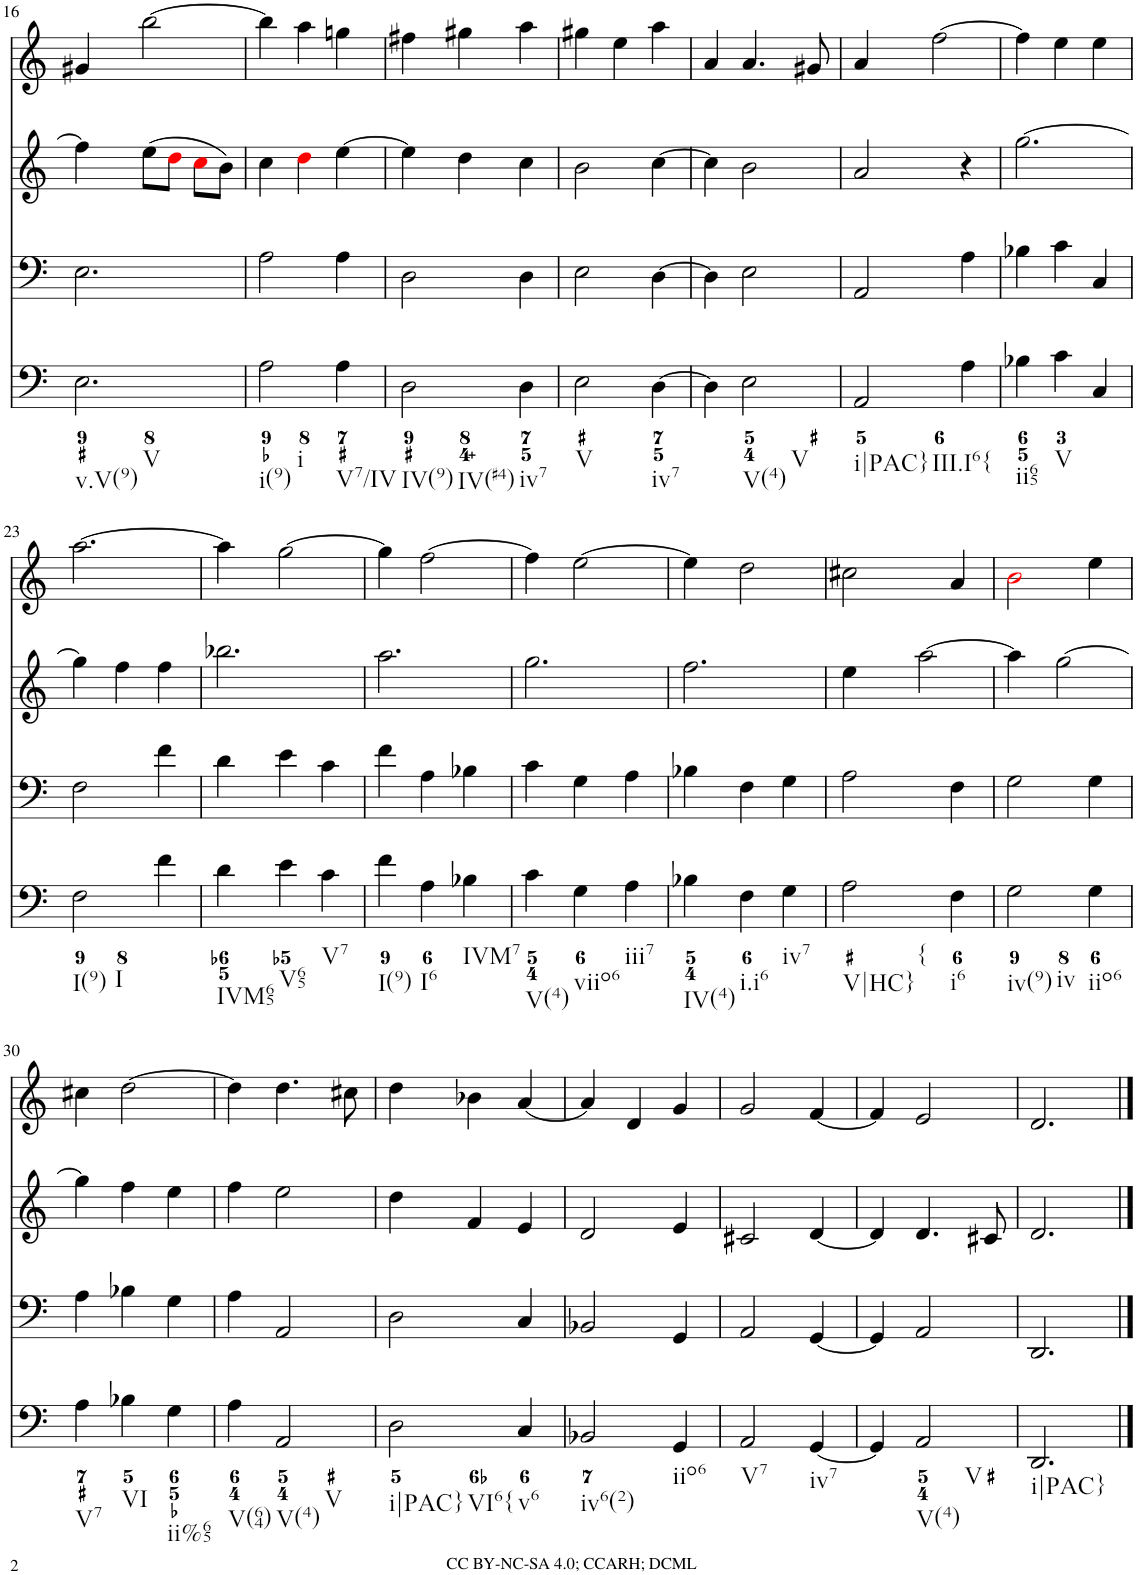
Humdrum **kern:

**kern	**kern	**kern	**kern
*part4	*part3	*part2	*part1
*staff4	*staff3	*staff2	*staff1
*I"Piano	*I"Piano	*I"Piano	*I"Piano
*I'Pno	*I'Pno	*I'Pno	*I'Pno
!!LO:PB:g=z
*clefF4	*clefF4	*clefG2	*clefG2
*k[]	*k[]	*k[]	*k[]
*M3/4	*M3/4	*M3/4	*M3/4
=16	=16	=16	=16
!LO:TX:b:t=v.V(9)	!	!	!
!LO:TX:b:t=V	!	!	!
2.E\	2.E\	4ff\]	4g#X/
.	.	(8ee\L	[2bb\
.	.	8ddi\J	.
.	.	8cci\L	.
.	.	8b\J)	.
=17	=17	=17	=17
!LO:TX:b:t=i(9)	!	!	!
!LO:TX:b:t=i	!	!	!
2A\	2A\	4cc\	4bb\]
.	.	4ddi\	4aa\
!LO:TX:b:t=V7/IV	!	!	!
4A\	4A\	[4ee\	4ggn\
=18	=18	=18	=18
!LO:TX:b:t=IV(9)	!	!	!
!LO:TX:b:t=IV(#4)	!	!	!
2D\	2D\	4ee\]	4ff#X\
.	.	4dd\	4gg#X\
!LO:TX:b:t=iv7	!	!	!
4D\	4D\	4cc\	4aa\
=19	=19	=19	=19
!LO:TX:b:t=V	!	!	!
2E\	2E\	2b\	4gg#X\
.	.	.	4ee\
!LO:TX:b:t=iv7	!	!	!
[4D\	[4D\	[4cc\	4aa\
=20	=20	=20	=20
4D\]	4D\]	4cc\]	4a/
!LO:TX:b:t=V(4)	!	!	!
!LO:TX:b:t=V	!	!	!
2E\	2E\	2b\	4.a/
.	.	.	8g#X/
=21	=21	=21	=21
!LO:TX:b:t=i|PAC}	!	!	!
!LO:TX:b:t=III.I6{	!	!	!
2AA/	2AA/	2a/	4a/
.	.	.	[2ff\
4A\	4A\	4r	.
=22	=22	=22	=22
!LO:TX:b:t=ii65	!	!	!
4B-X\	4B-X\	[2.gg\	4ff\]
!LO:TX:b:t=V	!	!	!
4c\	4c\	.	4ee\
4C/	4C/	.	4ee\
!!LO:LB:g=z
=23	=23	=23	=23
!LO:TX:b:t=I(9)	!	!	!
!LO:TX:b:t=I	!	!	!
2F\	2F\	4gg\]	[2.aa\
.	.	4ff\	.
4f\	4f\	4ff\	.
=24	=24	=24	=24
!LO:TX:b:t=IVM65	!	!	!
4d\	4d\	2.bb-X\	4aa\]
!LO:TX:b:t=V65	!	!	!
4e\	4e\	.	[2gg\
!LO:TX:b:t=V7	!	!	!
4c\	4c\	.	.
=25	=25	=25	=25
!LO:TX:b:t=I(9)	!	!	!
4f\	4f\	2.aa\	4gg\]
!LO:TX:b:t=I6	!	!	!
4A\	4A\	.	[2ff\
!LO:TX:b:t=IVM7	!	!	!
4B-X\	4B-X\	.	.
=26	=26	=26	=26
!LO:TX:b:t=V(4)	!	!	!
4c\	4c\	2.gg\	4ff\]
!LO:TX:b:t=viio6	!	!	!
4G\	4G\	.	[2ee\
!LO:TX:b:t=iii7	!	!	!
4A\	4A\	.	.
=27	=27	=27	=27
!LO:TX:b:t=IV(4)	!	!	!
4B-X\	4B-X\	2.ff\	4ee\]
!LO:TX:b:t=i.i6	!	!	!
4F\	4F\	.	2dd\
!LO:TX:b:t=iv7	!	!	!
4G\	4G\	.	.
=28	=28	=28	=28
!LO:TX:b:t=V|HC}	!	!	!
!LO:TX:b:t={	!	!	!
2A\	2A\	4ee\	2cc#X\
.	.	[2aa\	.
!LO:TX:b:t=i6	!	!	!
4F\	4F\	.	4a/
=29	=29	=29	=29
!LO:TX:b:t=iv(9)	!	!	!
!LO:TX:b:t=iv	!	!	!
2G\	2G\	4aa\]	2bi\
.	.	[2gg\	.
!LO:TX:b:t=iio6	!	!	!
4G\	4G\	.	4ee\
!!LO:LB:g=z
=30	=30	=30	=30
!LO:TX:b:t=V7	!	!	!
4A\	4A\	4gg\]	4cc#X\
!LO:TX:b:t=VI	!	!	!
4B-X\	4B-X\	4ff\	[2dd\
!LO:TX:b:t=ii%65	!	!	!
4G\	4G\	4ee\	.
=31	=31	=31	=31
!LO:TX:b:t=V(64)	!	!	!
4A\	4A\	4ff\	4dd\]
!LO:TX:b:t=V(4)	!	!	!
!LO:TX:b:t=V	!	!	!
2AA/	2AA/	2ee\	4.dd\
.	.	.	8cc#X\
=32	=32	=32	=32
!LO:TX:b:t=i|PAC}	!	!	!
!LO:TX:b:t=VI6{	!	!	!
2D\	2D\	4dd\	4dd\
.	.	4f/	4b-X\
!LO:TX:b:t=v6	!	!	!
4C/	4C/	4e/	[4a/
=33	=33	=33	=33
!LO:TX:b:t=iv6(2)	!	!	!
2BB-X/	2BB-X/	2d/	4a/]
.	.	.	4d/
!LO:TX:b:t=iio6	!	!	!
4GG/	4GG/	4e/	4g/
=34	=34	=34	=34
!LO:TX:b:t=V7	!	!	!
2AA/	2AA/	2c#X/	2g/
!LO:TX:b:t=iv7	!	!	!
[4GG/	[4GG/	[4d/	[4f/
=35	=35	=35	=35
4GG/]	4GG/]	4d/]	4f/]
!LO:TX:b:t=V(4)	!	!	!
!LO:TX:b:t=V	!	!	!
2AA/	2AA/	4.d/	2e/
.	.	8c#X/	.
=36	=36	=36	=36
!LO:TX:b:t=i|PAC}	!	!	!
2.DD/	2.DD/	2.d/	2.d/
==	==	==	==
*-	*-	*-	*-
